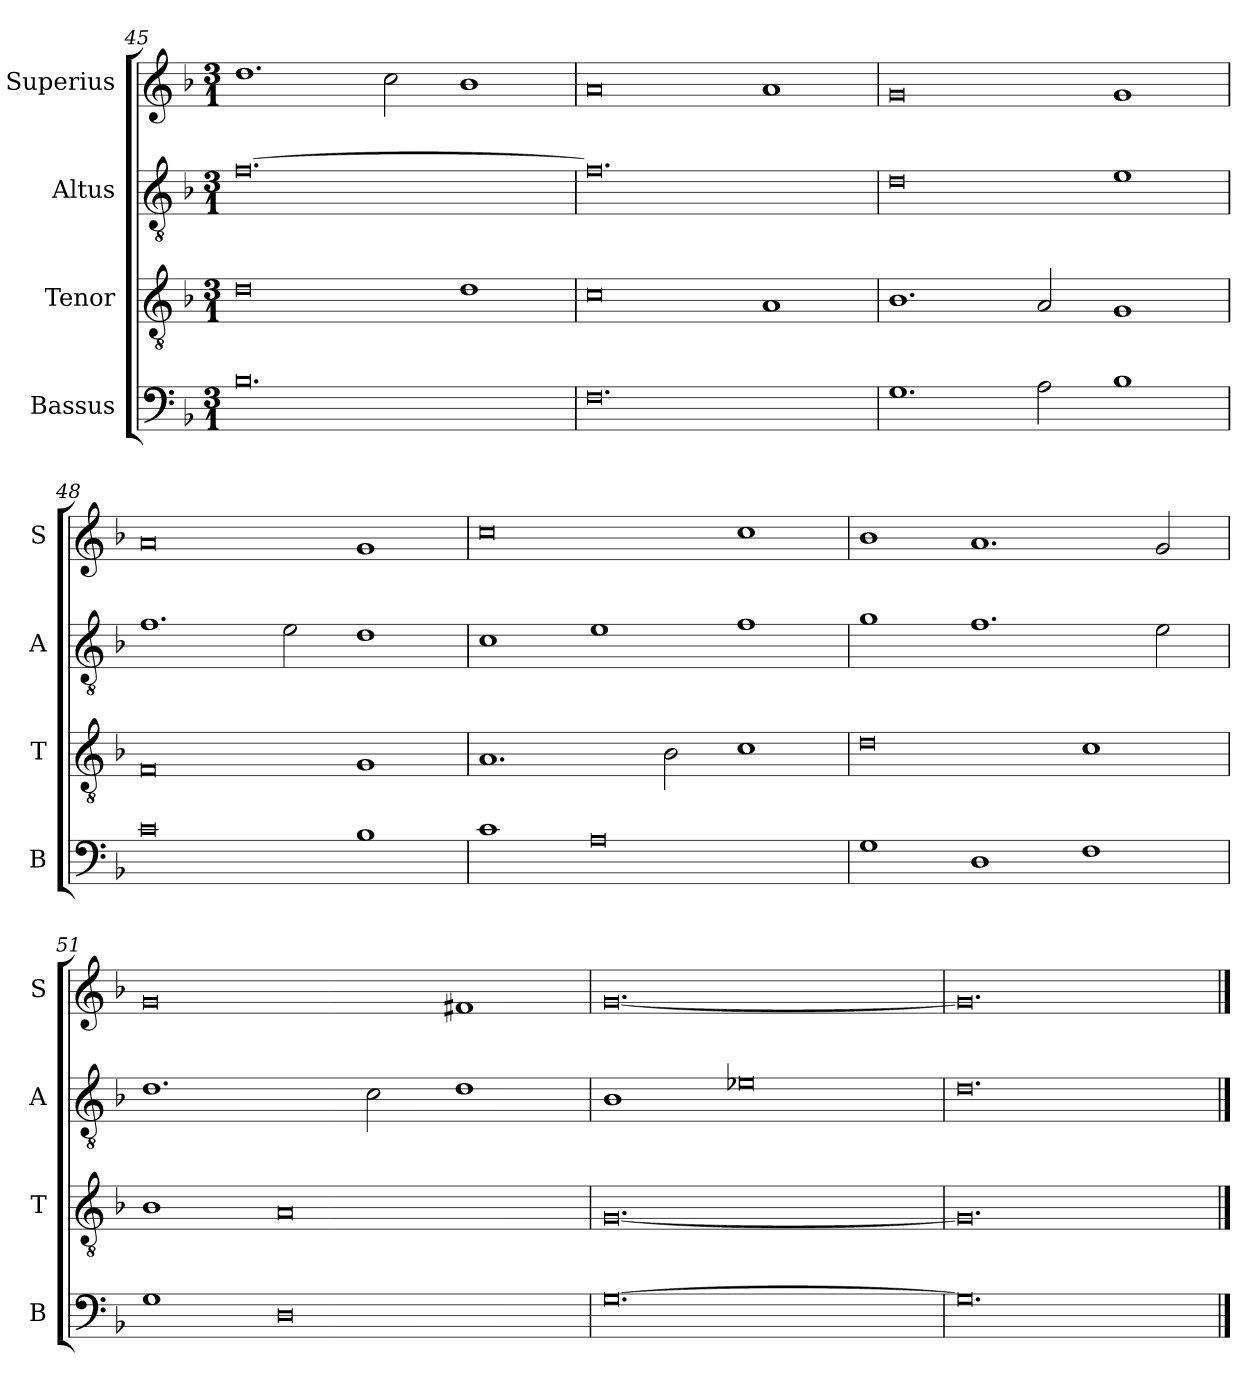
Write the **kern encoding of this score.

**kern	**kern	**kern	**kern
*part4	*part3	*part2	*part1
*staff4	*staff3	*staff2	*staff1
*I"Bassus	*I"Tenor	*I"Altus	*I"Superius
*I'B	*I'T	*I'A	*I'S
*clefF4	*clefGv2	*clefGv2	*clefG2
*k[b-]	*k[b-]	*k[b-]	*k[b-]
*M3/1	*M3/1	*M3/1	*M3/1
=45	=45	=45	=45
0.B-	0d	[0.f	1.dd
.	.	.	2cc
.	1d	.	1b-
=46	=46	=46	=46
0.F	0c	0.f]	0a
.	1A	.	1a
=47	=47	=47	=47
1.G	1.B-	0d	0g
2A	2A	.	.
1B-	1G	1e	1g
=48	=48	=48	=48
0c	0F	1.f	0a
.	.	2e	.
1B-	1G	1d	1g
=49	=49	=49	=49
1c	1.A	1c	0cc
0A	.	1e	.
.	2B-	.	.
.	1c	1f	1cc
=50	=50	=50	=50
1G	0d	1g	1b-
1D	.	1.f	1.a
1F	1c	.	.
.	.	2e	2g
=51	=51	=51	=51
1G	1B-	1.d	0g
0D	0A	.	.
.	.	2c	.
.	.	1d	1f#X
=52	=52	=52	=52
[0.G	[0.G	1B-	[0.g
.	.	0e-X	.
=53	=53	=53	=53
0.G]	0.G]	0.d	0.g]
==	==	==	==
*-	*-	*-	*-
